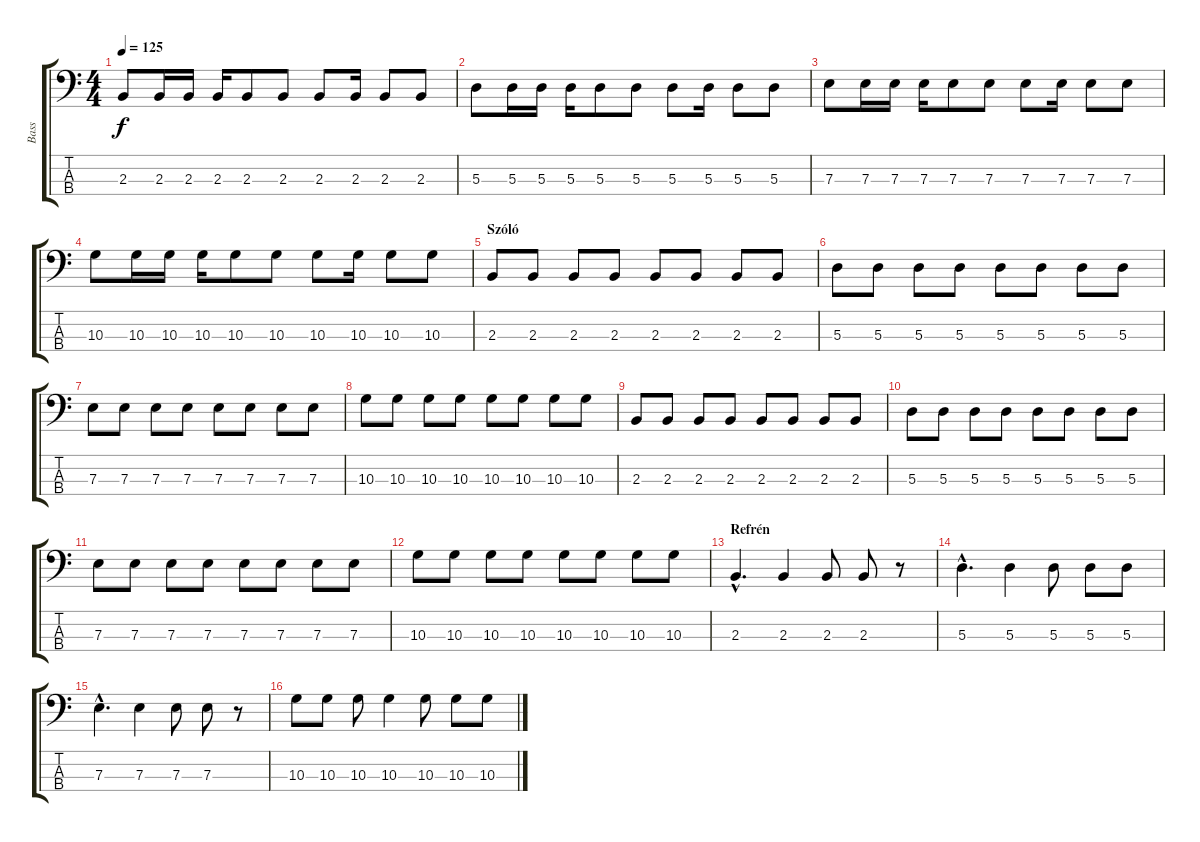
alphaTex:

\track ("Bass" "Bass") {instrument electricbasspick}
\staff {score tabs}
\tuning (G2 D2 A1 E1) {hide}
\ts (4 4)
\tempo 125
\clef f4
\ks c
2.3.8{dy f} 2.3.16 2.3.16 2.3.16 2.3.8 2.3.8 2.3.8 2.3.16 2.3.8 2.3.8 |
5.3.8 5.3.16 5.3.16 5.3.16 5.3.8 5.3.8 5.3.8 5.3.16 5.3.8 5.3.8 |
7.3.8 7.3.16 7.3.16 7.3.16 7.3.8 7.3.8 7.3.8 7.3.16 7.3.8 7.3.8 |
10.3.8 10.3.16 10.3.16 10.3.16 10.3.8 10.3.8 10.3.8 10.3.16 10.3.8 10.3.8 |
\section ("" "Szóló")
2.3.8 2.3.8 2.3.8 2.3.8 2.3.8 2.3.8 2.3.8 2.3.8 |
5.3.8 5.3.8 5.3.8 5.3.8 5.3.8 5.3.8 5.3.8 5.3.8 |
7.3.8 7.3.8 7.3.8 7.3.8 7.3.8 7.3.8 7.3.8 7.3.8 |
10.3.8 10.3.8 10.3.8 10.3.8 10.3.8 10.3.8 10.3.8 10.3.8 |
2.3.8 2.3.8 2.3.8 2.3.8 2.3.8 2.3.8 2.3.8 2.3.8 |
5.3.8 5.3.8 5.3.8 5.3.8 5.3.8 5.3.8 5.3.8 5.3.8 |
7.3.8 7.3.8 7.3.8 7.3.8 7.3.8 7.3.8 7.3.8 7.3.8 |
10.3.8 10.3.8 10.3.8 10.3.8 10.3.8 10.3.8 10.3.8 10.3.8 |
\section ("" "Refrén")
2.3{hac}.4{d} 2.3.4 2.3.8 2.3.8 r.8 |
5.3{hac}.4{d} 5.3.4 5.3.8 5.3.8 5.3.8 |
7.3{hac}.4{d} 7.3.4 7.3.8 7.3.8 r.8 |
10.3.8 10.3.8 10.3.8 10.3.4 10.3.8 10.3.8 10.3.8
